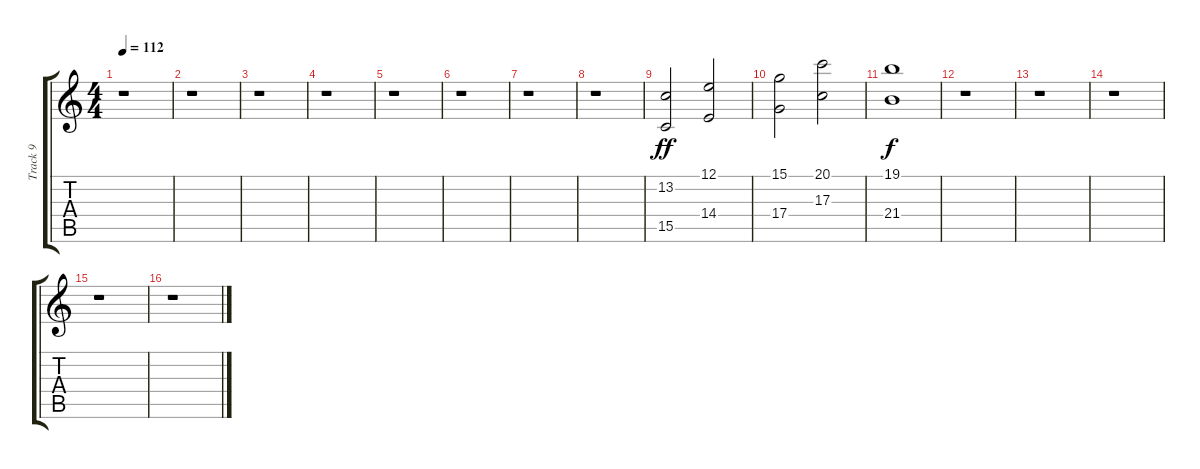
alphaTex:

\track ("Track 9" "Track 9") {instrument synthbrass1}
\staff {score tabs}
\tuning (E4 B3 G3 D3 A2 E2) {hide}
\ts (4 4)
\tempo 112
\clef g2
\ks c
r.1{dy ff} |
r.1 |
r.1 |
r.1 |
r.1 |
r.1 |
r.1 |
r.1 |
(13.2 15.5).2 (12.1 14.4).2 |
(15.1 17.4).2 (20.1 17.3).2 |
(19.1 21.4).1{dy f} |
r.1 |
r.1 |
r.1 |
r.1 |
r.1
